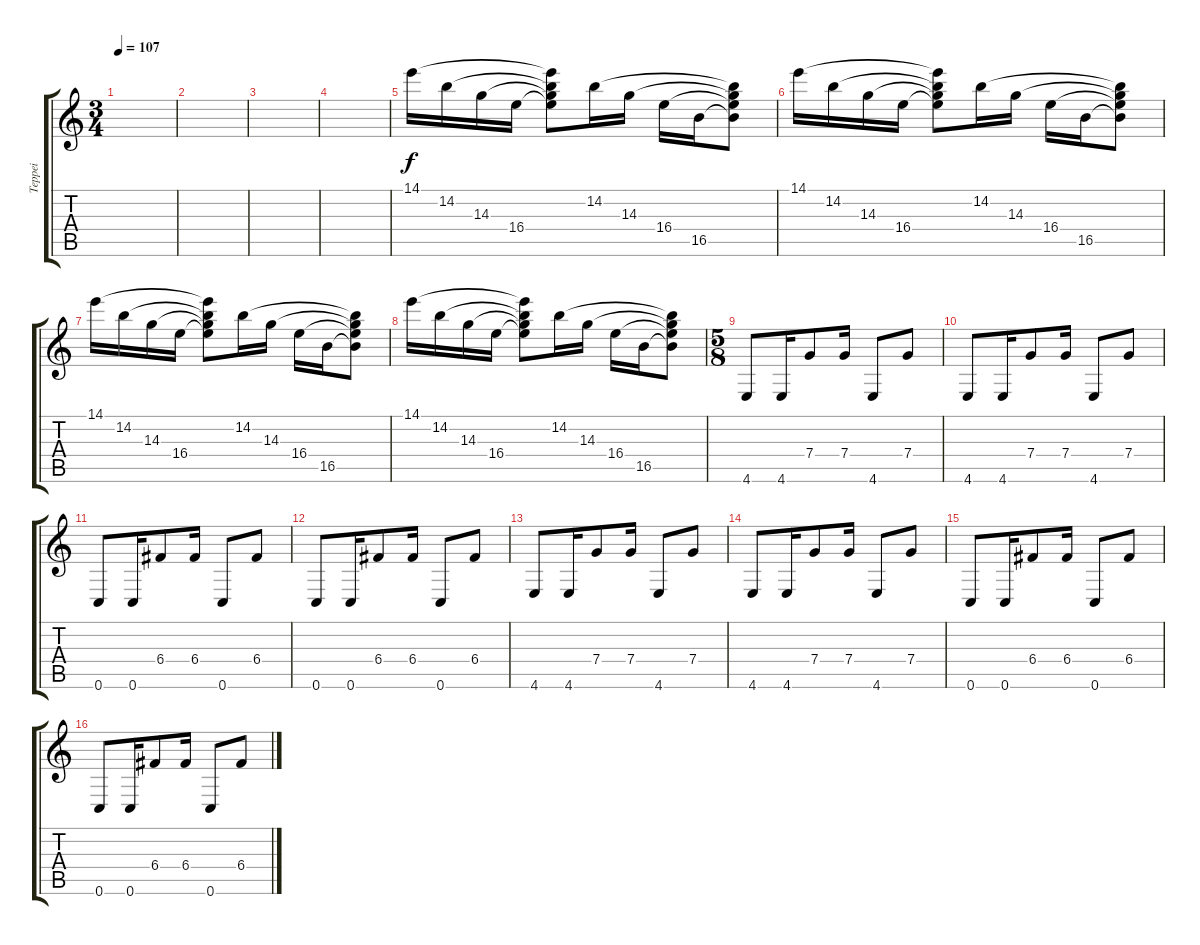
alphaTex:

\track ("Teppei" "Teppei") {instrument distortionguitar}
\staff {score tabs}
\tuning (D4 A3 F3 C3 G2 C2) {hide}
\ts (3 4)
\tempo 107
\clef g2
\ks c
|
|
|
|
14.1.16 14.2.16 14.3.16 16.4.16 (14.1{t} 14.2{t} 14.3{t} 16.4{t}).8 14.2.16 14.3.16 16.4.16 16.5.16 (14.2{t} 14.3{t} 16.4{t} 16.5{t}).8 |
14.1.16 14.2.16 14.3.16 16.4.16 (14.1{t} 14.2{t} 14.3{t} 16.4{t}).8 14.2.16 14.3.16 16.4.16 16.5.16 (14.2{t} 14.3{t} 16.4{t} 16.5{t}).8 |
14.1.16 14.2.16 14.3.16 16.4.16 (14.1{t} 14.2{t} 14.3{t} 16.4{t}).8 14.2.16 14.3.16 16.4.16 16.5.16 (14.2{t} 14.3{t} 16.4{t} 16.5{t}).8 |
14.1.16 14.2.16 14.3.16 16.4.16 (14.1{t} 14.2{t} 14.3{t} 16.4{t}).8 14.2.16 14.3.16 16.4.16 16.5.16 (14.2{t} 14.3{t} 16.4{t} 16.5{t}).8 |
\ts (5 8)
4.6.8 4.6.16 7.4.8 7.4.16 4.6.8 7.4.8 |
4.6.8 4.6.16 7.4.8 7.4.16 4.6.8 7.4.8 |
0.6.8 0.6.16 6.4.8 6.4.16 0.6.8 6.4.8 |
0.6.8 0.6.16 6.4.8 6.4.16 0.6.8 6.4.8 |
4.6.8 4.6.16 7.4.8 7.4.16 4.6.8 7.4.8 |
4.6.8 4.6.16 7.4.8 7.4.16 4.6.8 7.4.8 |
0.6.8 0.6.16 6.4.8 6.4.16 0.6.8 6.4.8 |
0.6.8 0.6.16 6.4.8 6.4.16 0.6.8 6.4.8
